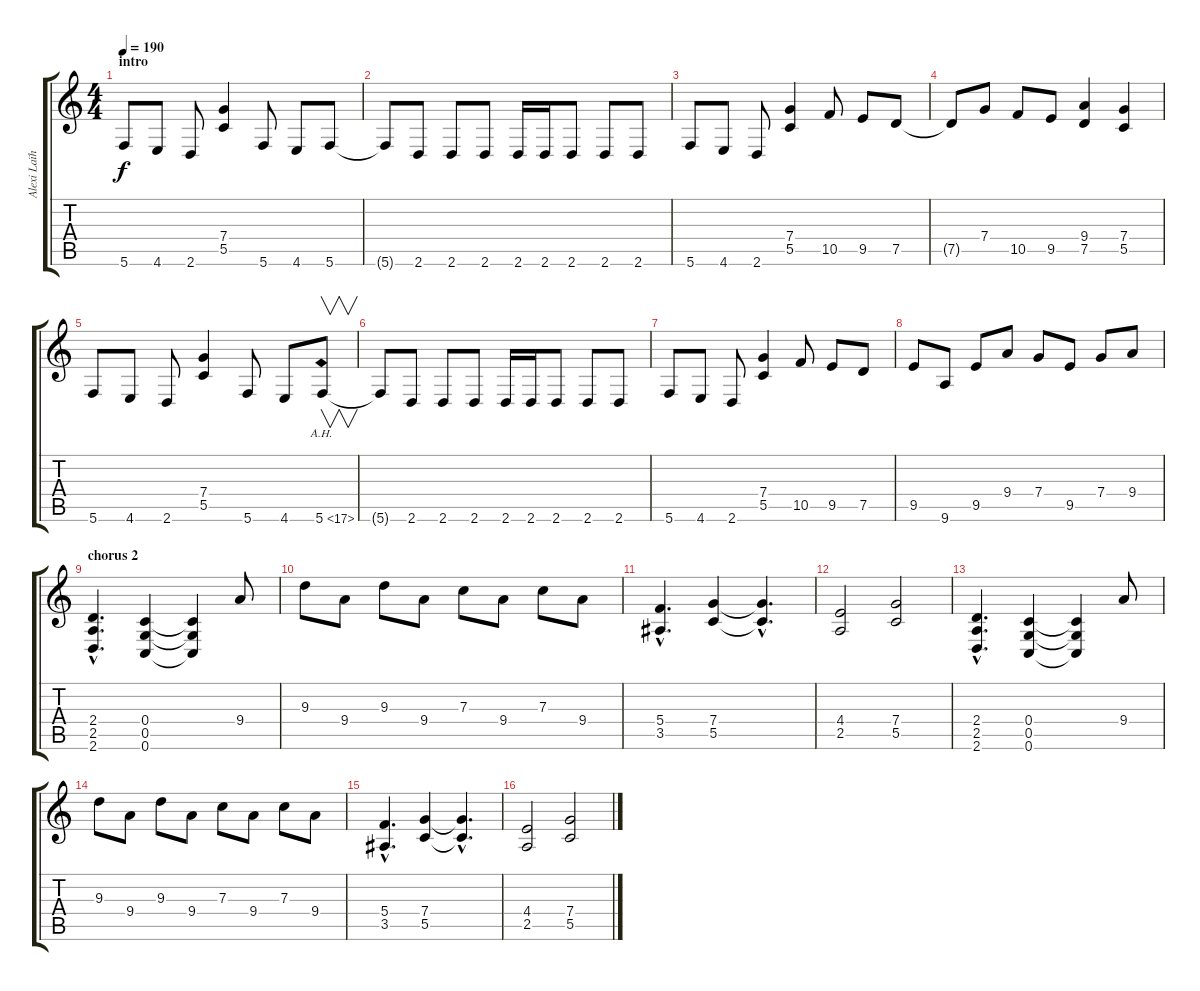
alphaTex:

\track ("Alexi Laïho" "Alexi Laïh") {instrument overdrivenguitar}
\staff {score tabs}
\tuning (D4 A3 F3 C3 G2 C2) {hide}
\ts (4 4)
\section ("" "intro")
\tempo 190
\clef g2
\ks c
5.6.8{dy f} 4.6.8 2.6.8 (7.4 5.5).4 5.6.8 4.6.8 5.6.8 |
5.6{t}.8 2.6.8 2.6.8 2.6.8 2.6.16 2.6.16 2.6.8 2.6.8 2.6.8 |
5.6.8 4.6.8 2.6.8 (7.4 5.5).4 10.5.8 9.5.8 7.5.8 |
7.5{t}.8 7.4.8 10.5.8 9.5.8 (9.4 7.5).4 (7.4 5.5).4 |
5.6.8 4.6.8 2.6.8 (7.4 5.5).4 5.6.8 4.6.8 5.6{ah 12}.8{v} |
5.6{t}.8 2.6.8 2.6.8 2.6.8 2.6.16 2.6.16 2.6.8 2.6.8 2.6.8 |
5.6.8 4.6.8 2.6.8 (7.4 5.5).4 10.5.8 9.5.8 7.5.8 |
9.5.8 9.6.8 9.5.8 9.4.8 7.4.8 9.5.8 7.4.8 9.4.8 |
\section ("" "chorus 2")
(2.4{hac} 2.5{hac} 2.6{hac}).4{d} (0.4 0.5 0.6).4 (0.4{t} 0.5{t} 0.6{t}).4 9.4.8 |
9.3.8 9.4.8 9.3.8 9.4.8 7.3.8 9.4.8 7.3.8 9.4.8 |
(5.4{hac} 3.5{hac}).4{d} (7.4 5.5).4 (7.4{hac t} 5.5{hac t}).4{d} |
(4.4 2.5).2 (7.4 5.5).2 |
(2.4{hac} 2.5{hac} 2.6{hac}).4{d} (0.4 0.5 0.6).4 (0.4{t} 0.5{t} 0.6{t}).4 9.4.8 |
9.3.8 9.4.8 9.3.8 9.4.8 7.3.8 9.4.8 7.3.8 9.4.8 |
(5.4{hac} 3.5{hac}).4{d} (7.4 5.5).4 (7.4{hac t} 5.5{hac t}).4{d} |
(4.4 2.5).2 (7.4 5.5).2
